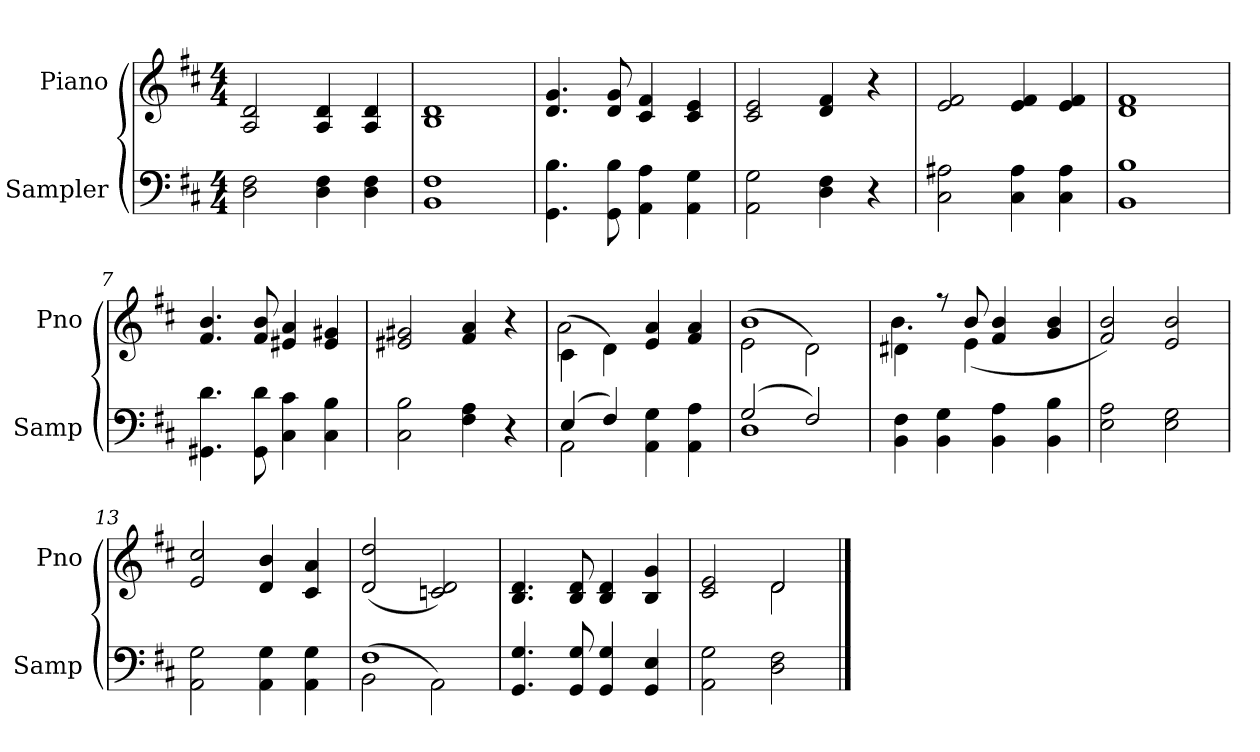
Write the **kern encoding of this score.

**kern	**kern
*part2	*part1
*staff2	*staff1
*I"Sampler	*I"Piano
*I'Samp	*I'Pno
*clefF4	*clefG2
*k[f#c#]	*k[f#c#]
*D:	*D:
*M4/4	*M4/4
=1	=1
2D 2F#	2A 2d
4D 4F#	4A 4d
4D 4F#	4A 4d
=2	=2
1BB 1F#	1B 1d
=3	=3
4.GG 4.B	4.d 4.g
8GG 8B	8d 8g
4AA 4A	4c# 4f#
4AA 4G	4c# 4e
=4	=4
2AA 2G	2c# 2e
4D 4F#	4d 4f#
4r	4r
=5	=5
2C# 2A#X	2e 2f#
4C# 4A#	4e 4f#
4C# 4A#	4e 4f#
=6	=6
1BB 1B	1d 1f#
=7	=7
4.GG#X 4.d	4.f# 4.b
8GG# 8d	8f# 8b
4C# 4c#	4e#X 4a
4C# 4B	4e# 4g#X
=8	=8
2C# 2B	2e#X 2g#X
4F# 4A	4f# 4a
4r	4r
=9	=9
*^	*^
(4E/	2AA	(4c#\	2a
4F#/)	.	4d\)	.
4AA 4G	2ryy	4e 4a	2ryy
4AA 4A	.	4f# 4a	.
=10	=10	=10	=10
(2G/	1D	(2e\	1b
2F#/)	.	2d\)	.
*v	*v	*	*
=11	=11	=11
4BB 4F#	4d#X\	4.b
4BB 4G	8r	.
.	8b/	(4e
4BB 4A	4f# 4b	.
.	.	4.ryy
4BB 4B	4g 4b	.
*	*v	*v
=12	=12
2E 2A	2f# 2b)
2E 2G	2e 2b
=13	=13
2AA 2G	2e 2cc#
4AA 4G	4d 4b
4AA 4G	4c# 4a
=14	=14
*^	*
(2BB\	1F#	(2d 2dd
2AA\)	.	2cn 2d)
*v	*v	*
=15	=15
4.GG 4.G	4.B 4.d
8GG 8G	8B 8d
4GG 4G	4B 4d
4GG 4E	4B 4g
=16	=16
*	*^
2AA 2G	2c# 2e	2ryy
2D 2F#	2d/	2d
*	*v	*v
==	==
*-	*-
